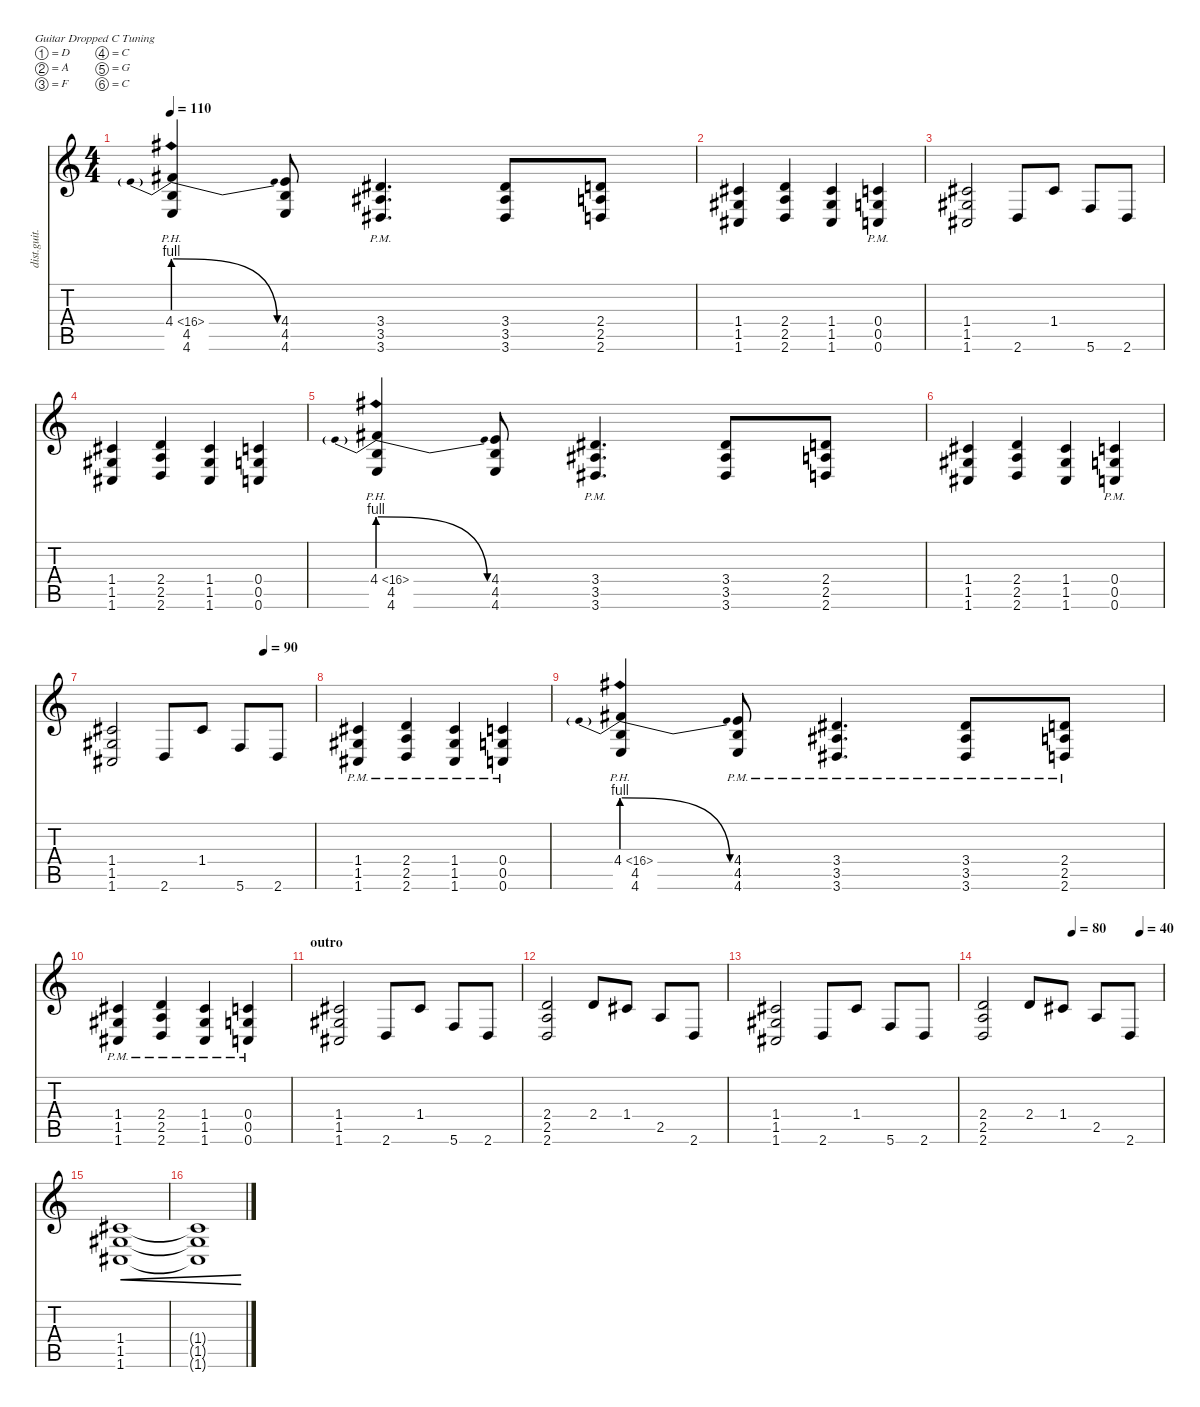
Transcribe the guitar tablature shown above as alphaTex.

\defaultSystemsLayout 4
\hideDynamics
\bracketExtendMode nobrackets
\otherSystemsTrackNameOrientation horizontal
\track ("Sergi" "dist.guit.") {instrument distortionguitar}
\staff {score tabs}
\tuning (D4 A3 F3 C3 G2 C2)
\ts (4 4)
\tempo 110
\clef g2
\ks c
(4.4{be (prebendrelease 0 4 15 0) ph 12} 4.6 4.5).4{dy mf beam Up} (4.6 4.5 4.4).8{beam Up} (3.6{pm acc #} 3.4{pm acc #} 3.5{pm acc #}).4{d beam Up} (3.6{acc #} 3.5{acc #} 3.4{acc #}).8{beam Up} (2.6 2.5 2.4).8{beam Up} |
(1.6{acc #} 1.5{acc #} 1.4{acc #}).4{beam Up} (2.4 2.5 2.6).4{beam Up} (1.6{acc #} 1.5{acc #} 1.4{acc #}).4{beam Up} (0.4{pm} 0.5{pm} 0.6{pm}).4{beam Up} |
(1.6{acc #} 1.5{acc #} 1.4{acc #}).2{beam Up} 2.6.8{beam Up} 1.4{acc #}.8{beam Up} 5.6.8{beam Up} 2.6.8{beam Up} |
(1.6{acc #} 1.5{acc #} 1.4{acc #}).4{beam Up} (2.4 2.5 2.6).4{beam Up} (1.6{acc #} 1.5{acc #} 1.4{acc #}).4{beam Up} (0.4 0.5 0.6).4{beam Up} |
(4.4{be (prebendrelease 0 4 15 0) ph 12} 4.6 4.5).4{beam Up} (4.6 4.5 4.4).8{beam Up} (3.6{pm acc #} 3.4{pm acc #} 3.5{pm acc #}).4{d beam Up} (3.6{acc #} 3.5{acc #} 3.4{acc #}).8{beam Up} (2.6 2.5 2.4).8{beam Up} |
(1.6{acc #} 1.5{acc #} 1.4{acc #}).4{beam Up} (2.4 2.5 2.6).4{beam Up} (1.6{acc #} 1.5{acc #} 1.4{acc #}).4{beam Up} (0.4{pm} 0.5{pm} 0.6{pm}).4{beam Up} |
\tempo (90 0.75)
(1.6{acc #} 1.5{acc #} 1.4{acc #}).2{beam Up} 2.6.8{beam Up} 1.4{acc #}.8{beam Up} 5.6.8{beam Up} 2.6.8{beam Up} |
(1.6{pm acc #} 1.5{pm acc #} 1.4{pm acc #}).4{beam Up} (2.4{pm} 2.5{pm} 2.6{pm}).4{beam Up} (1.6{pm acc #} 1.5{pm acc #} 1.4{pm acc #}).4{beam Up} (0.4{pm} 0.5{pm} 0.6{pm}).4{beam Up} |
(4.4{be (prebendrelease 0 4 15 0) ph 12} 4.6 4.5).4{beam Up} (4.6{pm} 4.5{pm} 4.4{pm}).8{beam Up} (3.6{pm acc #} 3.4{pm acc #} 3.5{pm acc #}).4{d beam Up} (3.6{pm acc #} 3.5{pm acc #} 3.4{pm acc #}).8{beam Up} (2.6{pm} 2.5{pm} 2.4{pm}).8{beam Up} |
(1.6{pm acc #} 1.5{pm acc #} 1.4{pm acc #}).4{beam Up} (2.4{pm} 2.5{pm} 2.6{pm}).4{beam Up} (1.6{pm acc #} 1.5{pm acc #} 1.4{pm acc #}).4{beam Up} (0.4{pm} 0.5{pm} 0.6{pm}).4{beam Up} |
\section ("" "outro")
(1.6{acc #} 1.5{acc #} 1.4{acc #}).2{beam Up} 2.6.8{beam Up} 1.4{acc #}.8{beam Up} 5.6.8{beam Up} 2.6.8{beam Up} |
(2.4 2.5 2.6).2{beam Up} 2.4.8{beam Up} 1.4{acc #}.8{beam Up} 2.5.8{beam Up} 2.6.8{beam Up} |
(1.6{acc #} 1.5{acc #} 1.4{acc #}).2{beam Up} 2.6.8{beam Up} 1.4{acc #}.8{beam Up} 5.6.8{beam Up} 2.6.8{beam Up} |
\tempo (80 0.5)
\tempo (40 0.875)
(2.4 2.5 2.6).2{beam Up} 2.4.8{beam Up} 1.4{acc #}.8{beam Up} 2.5.8{beam Up} 2.6.8{beam Up} |
(1.6{acc #} 1.5{acc #} 1.4{acc #}).1{cre beam Up} |
(1.6{t acc #} 1.5{t acc #} 1.4{t acc #}).1{cre beam Up}
